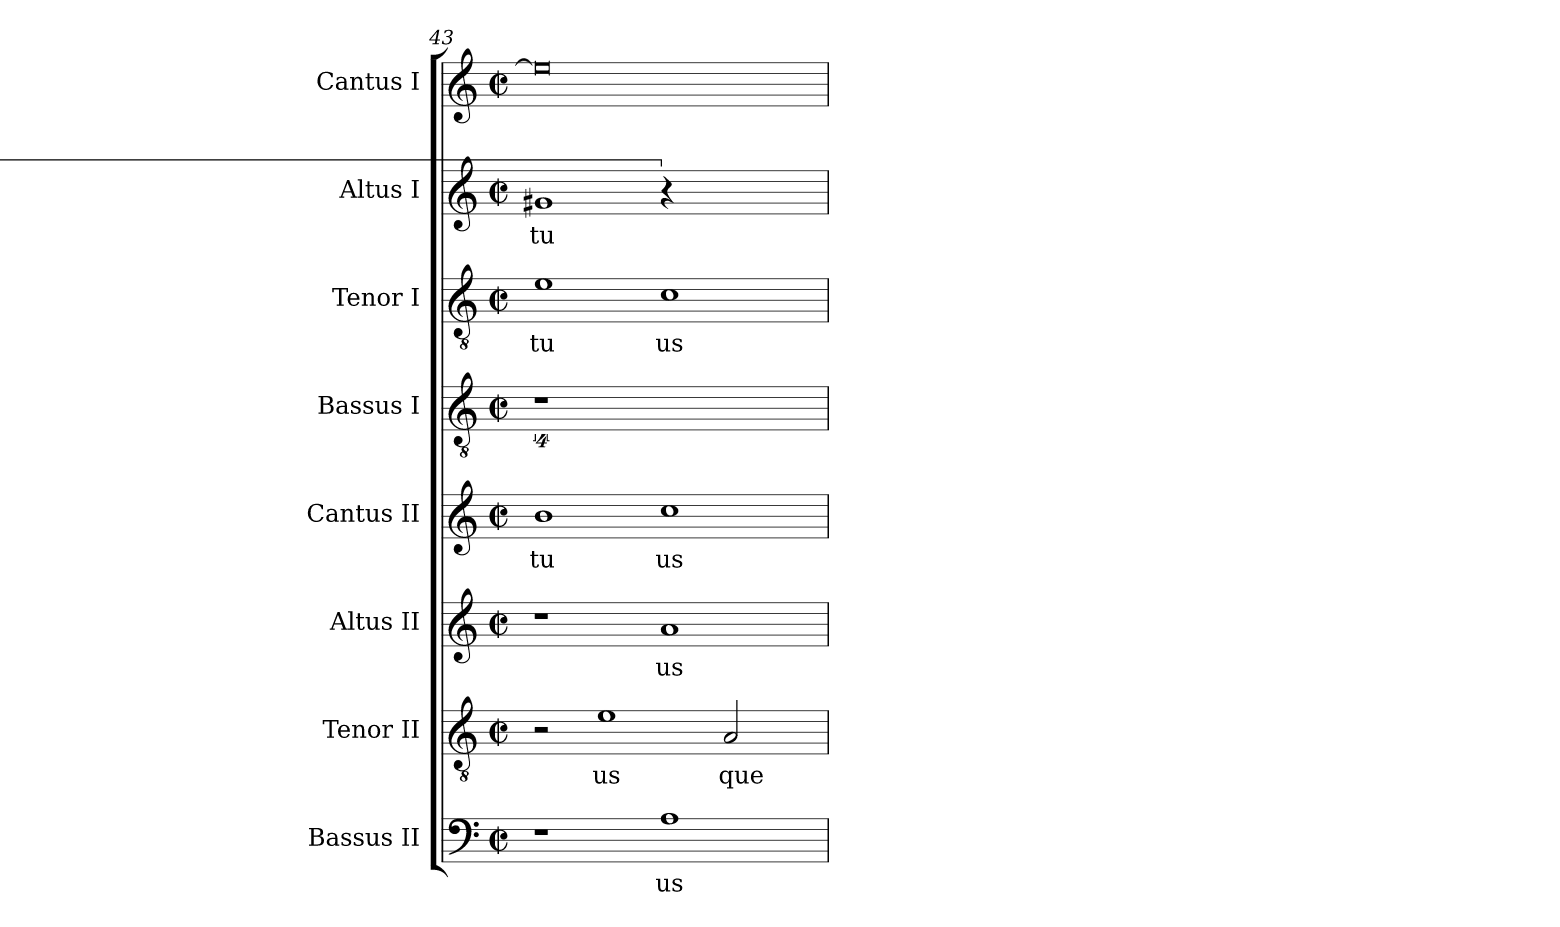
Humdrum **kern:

**kern	**text	**kern	**text	**kern	**text	**kern	**text	**kern	**kern	**text	**kern	**text	**kern
*part8	*part8	*part7	*part7	*part6	*part6	*part5	*part5	*part4	*part3	*part3	*part2	*part2	*part1
*staff8	*staff8	*staff7	*staff7	*staff6	*staff6	*staff5	*staff5	*staff4	*staff3	*staff3	*staff2	*staff2	*staff1
*I"Bassus II	*	*I"Tenor II	*	*I"Altus II	*	*I"Cantus II	*	*I"Bassus I	*I"Tenor I	*	*I"Altus I	*	*I"Cantus I
!!LO:PB:g=z
*clefF4	*	*clefGv2	*	*clefG2	*	*clefG2	*	*clefGv2	*clefGv2	*	*clefG2	*	*clefG2
*	*	*	*	*k[]	*	*	*	*	*	*	*k[]	*	*
*	*	*	*	*C:	*	*	*	*	*	*	*C:	*	*
*M2/2	*	*M2/2	*	*M2/2	*	*M2/2	*	*M2/2	*M2/2	*	*M2/2	*	*M2/2
*met(c|)	*	*met(c|)	*	*met(c|)	*	*met(c|)	*	*met(c|)	*met(c|)	*	*met(c|)	*	*met(c|)
=43	=43	=43	=43	=43	=43	=43	=43	=43	=43	=43	=43	=43	=43
!	!	!	!	!	!	!	!LO:LY:b:cj	!	!	!LO:LY:b:cj	!	!LO:LY:b:cj	!
1r	.	2r	.	1r	.	1b	-tu	4%9r	1e	-tu	1g#X	-tu	0ee]
!	!	!	!LO:LY:b:cj	!	!	!	!	!	!	!	!	!	!
.	.	1e	us	.	.	.	.	.	.	.	.	.	.
!	!LO:LY:b:cj	!	!	!	!LO:LY:b:cj	!	!LO:LY:b:cj	!	!	!LO:LY:b:cj	!LO:N:vis=1	!	!
1A	us	.	.	1a	us-	1cc	us	.	1c	us-	4%5r	.	.
!	!	!	!LO:LY:b:cj	!	!	!	!	!	!	!	!	!	!
.	.	2A/	que	.	.	.	.	.	.	.	.	.	.
4ryy	.	4ryy	.	4ryy	.	4ryy	.	.	4ryy	.	.	.	4ryy
=	=	=	=	=	=	=	=	=	=	=	=	=	=
*-	*-	*-	*-	*-	*-	*-	*-	*-	*-	*-	*-	*-	*-
